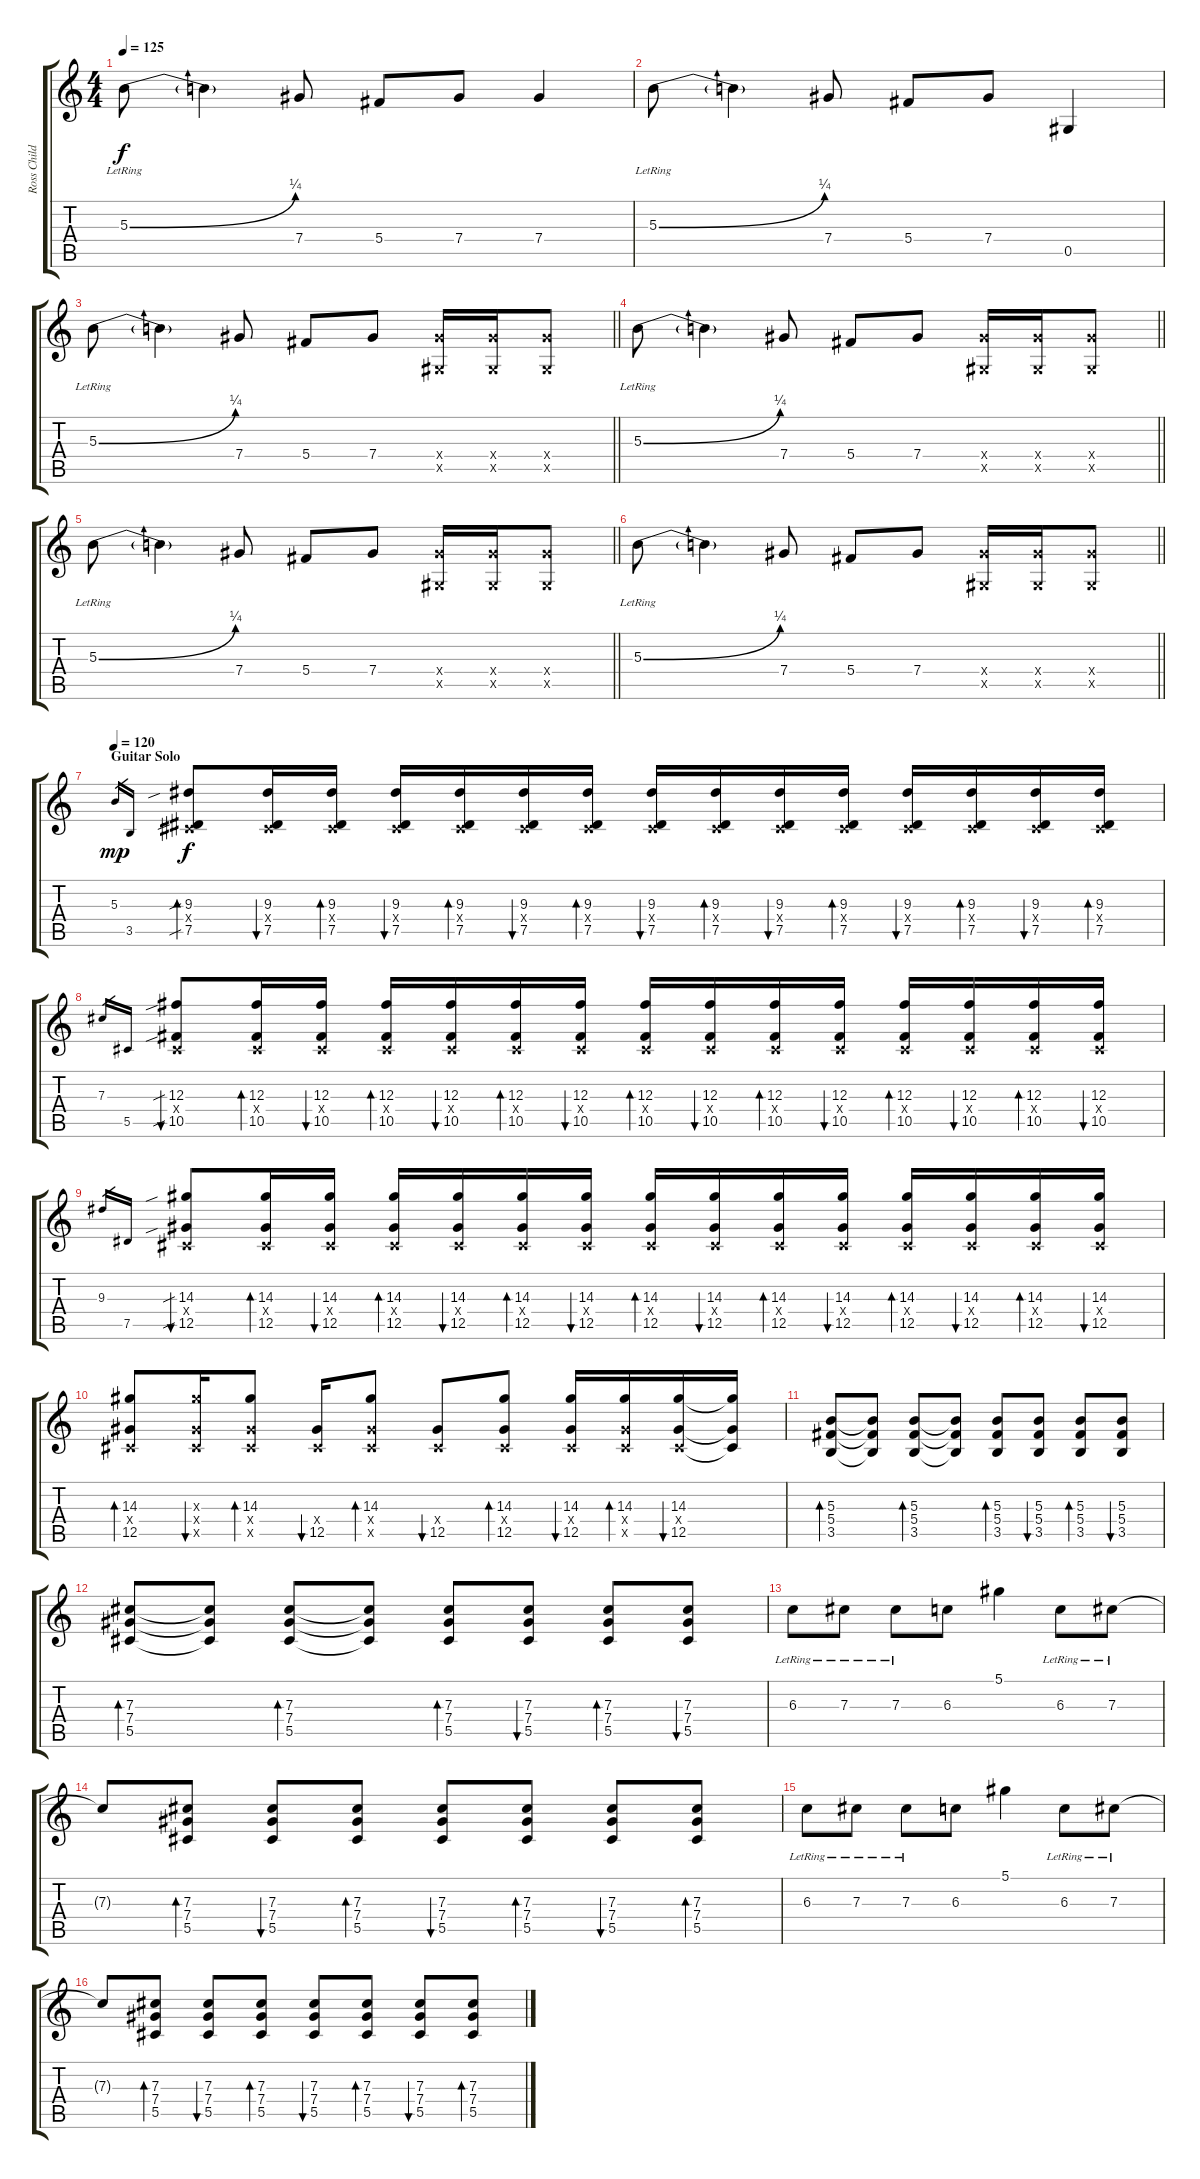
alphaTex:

\track ("Ross Childress" "Ross Child") {instrument acousticguitarsteel}
\staff {score tabs}
\tuning (Eb4 Bb3 Gb3 Db3 Ab2 Eb2) {hide}
\ts (4 4)
\tempo 125
\clef g2
\ks c
5.3{be (bend 0 0 60 1) lr}.8{dy f} 5.3{t}.4 7.4.8 5.4.8 7.4.8 7.4.4 |
5.3{be (bend 0 0 60 1) lr}.8 5.3{t}.4 7.4.8 5.4.8 7.4.8 0.5.4 |
\barLineRight lightlight
5.3{be (bend 0 0 60 1) lr}.8 5.3{t}.4 7.4.8 5.4.8 7.4.8 (7.4{x} 0.5{x}).16 (7.4{x} 0.5{x}).16 (7.4{x} 0.5{x}).8 |
\barLineRight lightlight
5.3{be (bend 0 0 60 1) lr}.8 5.3{t}.4 7.4.8 5.4.8 7.4.8 (7.4{x} 0.5{x}).16 (7.4{x} 0.5{x}).16 (7.4{x} 0.5{x}).8 |
\barLineRight lightlight
5.3{be (bend 0 0 60 1) lr}.8 5.3{t}.4 7.4.8 5.4.8 7.4.8 (7.4{x} 0.5{x}).16 (7.4{x} 0.5{x}).16 (7.4{x} 0.5{x}).8 |
\barLineRight lightlight
5.3{be (bend 0 0 60 1) lr}.8 5.3{t}.4 7.4.8 5.4.8 7.4.8 (7.4{x} 0.5{x}).16 (7.4{x} 0.5{x}).16 (7.4{x} 0.5{x}).8 |
\section ("" "Guitar Solo")
\tempo 120
5.3.16{gr dy mp} 3.5.16{gr} (9.3{sib} 0.4{x} 7.5{sib}).8{bd 60 dy f} (9.3 0.4{x} 7.5).16{bu 60} (9.3 0.4{x} 7.5).16{bd 60} (9.3 0.4{x} 7.5).16{bu 60} (9.3 0.4{x} 7.5).16{bd 60} (9.3 0.4{x} 7.5).16{bu 60} (9.3 0.4{x} 7.5).16{bd 60} (9.3 0.4{x} 7.5).16{bu 60} (9.3 0.4{x} 7.5).16{bd 60} (9.3 0.4{x} 7.5).16{bu 60} (9.3 0.4{x} 7.5).16{bd 60} (9.3 0.4{x} 7.5).16{bu 60} (9.3 0.4{x} 7.5).16{bd 60} (9.3 0.4{x} 7.5).16{bu 60} (9.3 0.4{x} 7.5).16{bd 60} |
7.3.16{gr} 5.5.16{gr} (12.3{sib} 0.4{x} 10.5{sib}).8{bu 60} (12.3 0.4{x} 10.5).16{bd 60} (12.3 0.4{x} 10.5).16{bu 60} (12.3 0.4{x} 10.5).16{bd 60} (12.3 0.4{x} 10.5).16{bu 60} (12.3 0.4{x} 10.5).16{bd 60} (12.3 0.4{x} 10.5).16{bu 60} (12.3 0.4{x} 10.5).16{bd 60} (12.3 0.4{x} 10.5).16{bu 60} (12.3 0.4{x} 10.5).16{bd 60} (12.3 0.4{x} 10.5).16{bu 60} (12.3 0.4{x} 10.5).16{bd 60} (12.3 0.4{x} 10.5).16{bu 60} (12.3 0.4{x} 10.5).16{bd 60} (12.3 0.4{x} 10.5).16{bu 60} |
9.3.16{gr} 7.5.16{gr} (14.3{sib} 0.4{x} 12.5{sib}).8{bu 60} (14.3 0.4{x} 12.5).16{bd 60} (14.3 0.4{x} 12.5).16{bu 60} (14.3 0.4{x} 12.5).16{bd 60} (14.3 0.4{x} 12.5).16{bu 60} (14.3 0.4{x} 12.5).16{bd 60} (14.3 0.4{x} 12.5).16{bu 60} (14.3 0.4{x} 12.5).16{bd 60} (14.3 0.4{x} 12.5).16{bu 60} (14.3 0.4{x} 12.5).16{bd 60} (14.3 0.4{x} 12.5).16{bu 60} (14.3 0.4{x} 12.5).16{bd 60} (14.3 0.4{x} 12.5).16{bu 60} (14.3 0.4{x} 12.5).16{bd 60} (14.3 0.4{x} 12.5).16{bu 60} |
(14.3 0.4{x} 12.5).8{bd 60} (14.3{x} 0.4{x} 12.5{x}).16{bu 60} (14.3 0.4{x} 12.5{x}).8{bd 60} (0.4{x} 12.5).16{bu 60} (14.3 0.4{x} 12.5{x}).8{bd 60} (0.4{x} 12.5).8{bu 60} (14.3 0.4{x} 12.5).8{bd 60} (14.3 0.4{x} 12.5).16{bu 60} (14.3 0.4{x} 12.5{x}).16{bd 60} (14.3 0.4{x} 12.5).16{bu 60} (14.3{t} 0.4{t} 12.5{t}).16 |
(5.3 5.4 3.5).8{bd 60} (5.3{t} 5.4{t} 3.5{t}).8 (5.3 5.4 3.5).8{bd 60} (5.3{t} 5.4{t} 3.5{t}).8 (5.3 5.4 3.5).8{bd 60} (5.3 5.4 3.5).8{bu 60} (5.3 5.4 3.5).8{bd 60} (5.3 5.4 3.5).8{bu 60} |
(7.3 7.4 5.5).8{bd 60} (7.3{t} 7.4{t} 5.5{t}).8 (7.3 7.4 5.5).8{bd 60} (7.3{t} 7.4{t} 5.5{t}).8 (7.3 7.4 5.5).8{bd 60} (7.3 7.4 5.5).8{bu 60} (7.3 7.4 5.5).8{bd 60} (7.3 7.4 5.5).8{bu 60} |
6.3{lr}.8 7.3{lr}.8 7.3{lr}.8 6.3.8 5.1.4 6.3{lr}.8 7.3{lr}.8 |
7.3{t}.8 (7.3 7.4 5.5).8{bd 60} (7.3 7.4 5.5).8{bu 60} (7.3 7.4 5.5).8{bd 60} (7.3 7.4 5.5).8{bu 60} (7.3 7.4 5.5).8{bd 60} (7.3 7.4 5.5).8{bu 60} (7.3 7.4 5.5).8{bd 60} |
6.3{lr}.8 7.3{lr}.8 7.3{lr}.8 6.3.8 5.1.4 6.3{lr}.8 7.3{lr}.8 |
7.3{t}.8 (7.3 7.4 5.5).8{bd 60} (7.3 7.4 5.5).8{bu 60} (7.3 7.4 5.5).8{bd 60} (7.3 7.4 5.5).8{bu 60} (7.3 7.4 5.5).8{bd 60} (7.3 7.4 5.5).8{bu 60} (7.3 7.4 5.5).8{bd 60}
